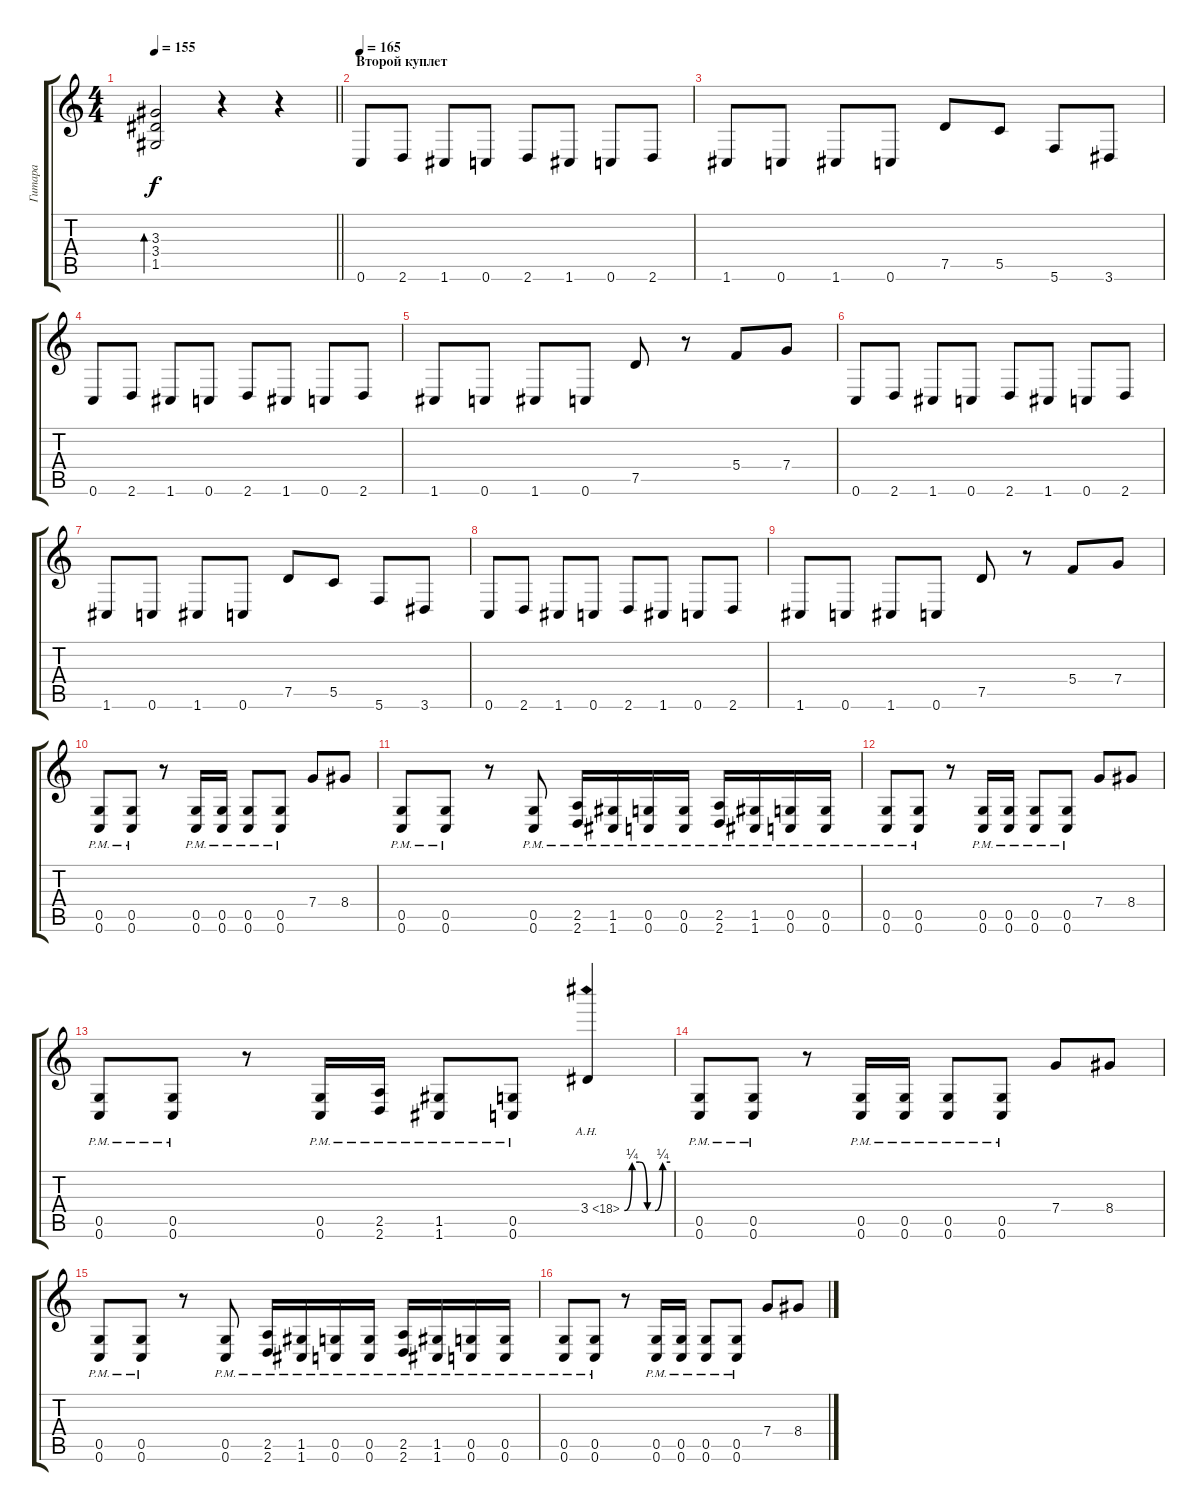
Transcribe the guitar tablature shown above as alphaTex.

\track ("Гитара" "Гитара") {instrument distortionguitar}
\staff {score tabs}
\tuning (D4 A3 F3 C3 G2 C2) {hide}
\ts (4 4)
\tempo 155
\clef g2
\barLineRight lightlight
\ks c
(3.3 3.4 1.5).2{bd 120 dy f} r.4 r.4 |
\section ("" "Второй куплет")
\tempo 165
0.6.8{volume 16 instrument distortionguitar} 2.6.8 1.6.8 0.6.8 2.6.8 1.6.8 0.6.8 2.6.8 |
1.6.8 0.6.8 1.6.8 0.6.8 7.5.8 5.5.8 5.6.8 3.6.8 |
0.6.8 2.6.8 1.6.8 0.6.8 2.6.8 1.6.8 0.6.8 2.6.8 |
1.6.8 0.6.8 1.6.8 0.6.8 7.5.8 r.8 5.4.8 7.4.8 |
0.6.8 2.6.8 1.6.8 0.6.8 2.6.8 1.6.8 0.6.8 2.6.8 |
1.6.8 0.6.8 1.6.8 0.6.8 7.5.8 5.5.8 5.6.8 3.6.8 |
0.6.8 2.6.8 1.6.8 0.6.8 2.6.8 1.6.8 0.6.8 2.6.8 |
1.6.8 0.6.8 1.6.8 0.6.8 7.5.8 r.8 5.4.8 7.4.8 |
(0.5{pm} 0.6{pm}).8 (0.5{pm} 0.6{pm}).8 r.8 (0.5{pm} 0.6{pm}).16 (0.5{pm} 0.6{pm}).16 (0.5{pm} 0.6{pm}).8 (0.5{pm} 0.6{pm}).8 7.4.8 8.4.8 |
(0.5{pm} 0.6{pm}).8 (0.5{pm} 0.6{pm}).8 r.8 (0.5{pm} 0.6{pm}).8 (2.5{pm} 2.6{pm}).16 (1.5{pm} 1.6{pm}).16 (0.5{pm} 0.6{pm}).16 (0.5{pm} 0.6{pm}).16 (2.5{pm} 2.6{pm}).16 (1.5{pm} 1.6{pm}).16 (0.5{pm} 0.6{pm}).16 (0.5{pm} 0.6{pm}).16 |
(0.5{pm} 0.6{pm}).8 (0.5{pm} 0.6{pm}).8 r.8 (0.5{pm} 0.6{pm}).16 (0.5{pm} 0.6{pm}).16 (0.5{pm} 0.6{pm}).8 (0.5{pm} 0.6{pm}).8 7.4.8 8.4.8 |
(0.5{pm} 0.6{pm}).8 (0.5{pm} 0.6{pm}).8 r.8 (0.5{pm} 0.6{pm}).16 (2.5{pm} 2.6{pm}).16 (1.5{pm} 1.6{pm}).8 (0.5{pm} 0.6{pm}).8 3.4{be (custom 0 0 10 1 20 1 30 0 40 0 50 1 60 1) ah 15}.4{instrument guitarharmonics} |
(0.5{pm} 0.6{pm}).8{instrument distortionguitar} (0.5{pm} 0.6{pm}).8 r.8 (0.5{pm} 0.6{pm}).16 (0.5{pm} 0.6{pm}).16 (0.5{pm} 0.6{pm}).8 (0.5{pm} 0.6{pm}).8 7.4.8 8.4.8 |
(0.5{pm} 0.6{pm}).8 (0.5{pm} 0.6{pm}).8 r.8 (0.5{pm} 0.6{pm}).8 (2.5{pm} 2.6{pm}).16 (1.5{pm} 1.6{pm}).16 (0.5{pm} 0.6{pm}).16 (0.5{pm} 0.6{pm}).16 (2.5{pm} 2.6{pm}).16 (1.5{pm} 1.6{pm}).16 (0.5{pm} 0.6{pm}).16 (0.5{pm} 0.6{pm}).16 |
(0.5{pm} 0.6{pm}).8 (0.5{pm} 0.6{pm}).8 r.8 (0.5{pm} 0.6{pm}).16 (0.5{pm} 0.6{pm}).16 (0.5{pm} 0.6{pm}).8 (0.5{pm} 0.6{pm}).8 7.4.8 8.4.8
